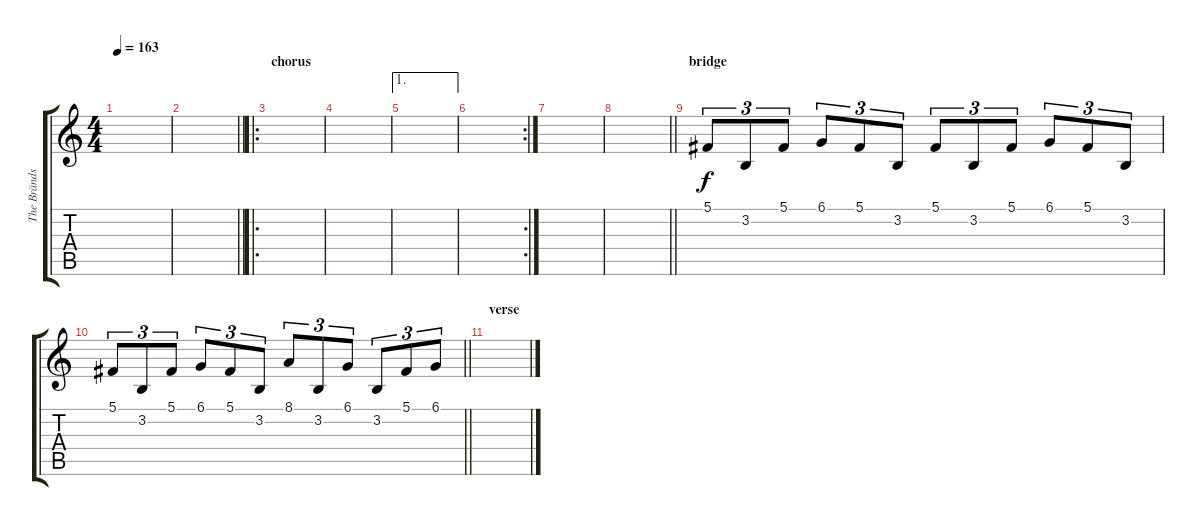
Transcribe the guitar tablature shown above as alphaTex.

\track ("The Brändström #1" "The Bränds") {instrument stringensemble1}
\staff {score tabs}
\tuning (Db4 Ab3 E3 B2 Gb2 B1) {hide}
\ts (4 4)
\tempo 163
\clef g2
\ks c
|
\barLineRight lightlight
|
\ro
\section ("" "chorus")
|
|
\ae 1
|
\rc 2
|
|
\barLineRight lightlight
|
\section ("" "bridge")
5.1.8{tu (3 2) volume 10} 3.2.8{tu (3 2)} 5.1.8{tu (3 2)} 6.1.8{tu (3 2)} 5.1.8{tu (3 2)} 3.2.8{tu (3 2)} 5.1.8{tu (3 2)} 3.2.8{tu (3 2)} 5.1.8{tu (3 2)} 6.1.8{tu (3 2)} 5.1.8{tu (3 2)} 3.2.8{tu (3 2)} |
\barLineRight lightlight
5.1.8{tu (3 2)} 3.2.8{tu (3 2)} 5.1.8{tu (3 2)} 6.1.8{tu (3 2)} 5.1.8{tu (3 2)} 3.2.8{tu (3 2)} 8.1.8{tu (3 2)} 3.2.8{tu (3 2)} 6.1.8{tu (3 2)} 3.2.8{tu (3 2)} 5.1.8{tu (3 2)} 6.1.8{tu (3 2)} |
\section ("" "verse")
